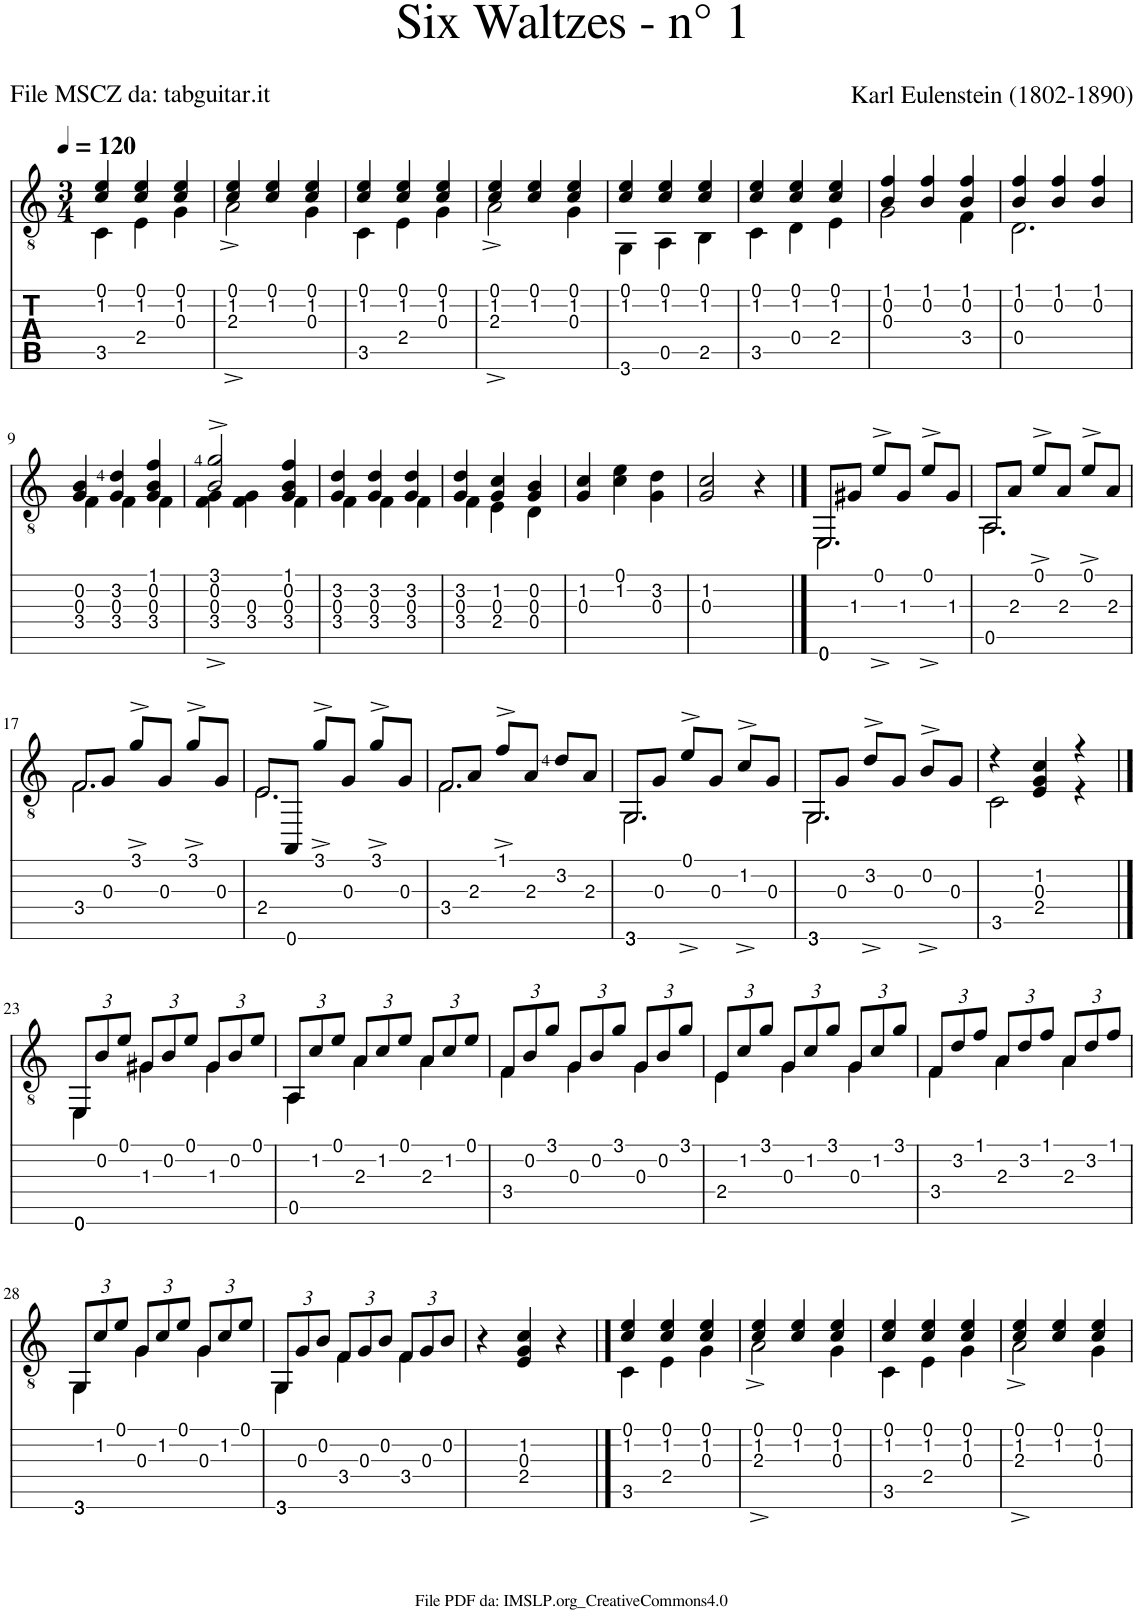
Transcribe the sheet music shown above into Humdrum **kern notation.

**kern	**kern
*part1	*part1
*staff2	*staff1
*I"Guitar	*
*I'Guit.	*
*stria6	*
*	*clefGv2
*k[]	*k[]
*M3/4	*M3/4
*MM120	*MM120
=1	=1
*^	*^
4c 4e	4C	4c/ 4e/	4C\
4c 4e	4E	4c/ 4e/	4E\
4c 4e	4G	4c/ 4e/	4G\
=2	=2	=2	=2
4c 4e	2A^	4c/ 4e/	2A^\
4c 4e	.	4c/ 4e/	.
4c 4e	4G	4c/ 4e/	4G\
=3	=3	=3	=3
4c 4e	4C	4c/ 4e/	4C\
4c 4e	4E	4c/ 4e/	4E\
4c 4e	4G	4c/ 4e/	4G\
=4	=4	=4	=4
4c 4e	2A^	4c/ 4e/	2A^\
4c 4e	.	4c/ 4e/	.
4c 4e	4G	4c/ 4e/	4G\
=5	=5	=5	=5
4c 4e	4GG	4c/ 4e/	4GG\
4c 4e	4AA	4c/ 4e/	4AA\
4c 4e	4BB	4c/ 4e/	4BB\
=6	=6	=6	=6
4c 4e	4C	4c/ 4e/	4C\
4c 4e	4D	4c/ 4e/	4D\
4c 4e	4E	4c/ 4e/	4E\
=7	=7	=7	=7
4B 4f	2G	4B/ 4f/	2G\
4B 4f	.	4B/ 4f/	.
4B 4f	4F	4B/ 4f/	4F\
=8	=8	=8	=8
4B 4f	2.D	4B/ 4f/	2.D\
4B 4f	.	4B/ 4f/	.
4B 4f	.	4B/ 4f/	.
!!LO:LB:g=z	!!
=9	=9	=9	=9
4G 4B	4F	4G/ 4B/	4F\
4G 4d	4F	4G/ 4d/	4F\
4G 4B 4f	4F	4G/ 4B/ 4f/	4F\
=10	=10	=10	=10
2B^ 2g^	4F 4G	2B/^ 2g/^	4F\ 4G\
.	4F 4G	.	4F\ 4G\
4G 4B 4f	4F	4G/ 4B/ 4f/	4F\
=11	=11	=11	=11
4G 4d	4F	4G/ 4d/	4F\
4G 4d	4F	4G/ 4d/	4F\
4G 4d	4F	4G/ 4d/	4F\
=12	=12	=12	=12
4G 4d	4F	4G/ 4d/	4F\
4G 4c	4E	4G/ 4c/	4E\
4G 4B	4D	4G/ 4B/	4D\
*v	*v	*	*
*	*v	*v
=13	=13
4G 4c	4G/ 4c/
4c 4e	4c\ 4e\
4G 4d	4G\ 4d\
=14	=14
2G 2c	2G/ 2c/
4r	4r
==15	==15
*^	*
!	!	!LO:N:head=open
*	*	*^
8EEL	2.EE	8EE/L	2.EE\
8G#J	.	8G#X/J	.
8e^L	.	8e^/L	.
8G#J	.	8G#/J	.
8e^L	.	8e^/L	.
8G#J	.	8G#/J	.
=16	=16	=16	=16
!	!	!LO:N:head=open	!
8AAL	2.AA	8AA/L	2.AA\
8AJ	.	8A/J	.
8e^L	.	8e^/L	.
8AJ	.	8A/J	.
8e^L	.	8e^/L	.
8AJ	.	8A/J	.
!!LO:LB:g=z	!!
=17	=17	=17	=17
!	!	!LO:N:head=open	!
8FL	2.F	8F/L	2.F\
8GJ	.	8G/J	.
8g^L	.	8g^/L	.
8GJ	.	8G/J	.
8g^L	.	8g^/L	.
8GJ	.	8G/J	.
=18	=18	=18	=18
!	!	!LO:N:head=open	!
8EL	2.E	8E/L	2.E\
8AAAJ	.	8AAA/J	.
8g^L	.	8g^/L	.
8GJ	.	8G/J	.
8g^L	.	8g^/L	.
8GJ	.	8G/J	.
=19	=19	=19	=19
!	!	!LO:N:head=open	!
8FL	2.F	8F/L	2.F\
8AJ	.	8A/J	.
8f^L	.	8f^/L	.
8AJ	.	8A/J	.
8dL	.	8d/L	.
8AJ	.	8A/J	.
=20	=20	=20	=20
!	!	!LO:N:head=open	!
8GGL	2.GG	8GG/L	2.GG\
8GJ	.	8G/J	.
8e^L	.	8e^/L	.
8GJ	.	8G/J	.
8c^L	.	8c^/L	.
8GJ	.	8G/J	.
=21	=21	=21	=21
!	!	!LO:N:head=open	!
8GGL	2.GG	8GG/L	2.GG\
8GJ	.	8G/J	.
8d^L	.	8d^/L	.
8GJ	.	8G/J	.
8B^L	.	8B^/L	.
8GJ	.	8G/J	.
=22	=22	=22	=22
4r	2C	4r	2C\
4E 4G 4c	.	4E/ 4G/ 4c/	.
4r	4r	4r	4r
!!LO:LB:g=z	!!
==23	==23	==23	==23
*Xbrackettup	*	*Xbrackettup	*
12EEL	4EE	12EE/L	4EE\
12B	.	12B/	.
12eJ	.	12e/J	.
12G#L	4G#	12G#X/L	4G#\
12B	.	12B/	.
12eJ	.	12e/J	.
12G#L	4G#	12G#/L	4G#\
12B	.	12B/	.
12eJ	.	12e/J	.
=24	=24	=24	=24
12AAL	4AA	12AA/L	4AA\
12c	.	12c/	.
12eJ	.	12e/J	.
12AL	4A	12A/L	4A\
12c	.	12c/	.
12eJ	.	12e/J	.
12AL	4A	12A/L	4A\
12c	.	12c/	.
12eJ	.	12e/J	.
=25	=25	=25	=25
12FL	4F	12F/L	4F\
12B	.	12B/	.
12gJ	.	12g/J	.
12GL	4G	12G/L	4G\
12B	.	12B/	.
12gJ	.	12g/J	.
12GL	4G	12G/L	4G\
12B	.	12B/	.
12gJ	.	12g/J	.
=26	=26	=26	=26
12EL	4E	12E/L	4E\
12c	.	12c/	.
12gJ	.	12g/J	.
12GL	4G	12G/L	4G\
12c	.	12c/	.
12gJ	.	12g/J	.
12GL	4G	12G/L	4G\
12c	.	12c/	.
12gJ	.	12g/J	.
=27	=27	=27	=27
12FL	4F	12F/L	4F\
12d	.	12d/	.
12fJ	.	12f/J	.
12AL	4A	12A/L	4A\
12d	.	12d/	.
12fJ	.	12f/J	.
12AL	4A	12A/L	4A\
12d	.	12d/	.
12fJ	.	12f/J	.
!!LO:LB:g=z	!!
=28	=28	=28	=28
12GGL	4GG	12GG/L	4GG\
12c	.	12c/	.
12eJ	.	12e/J	.
12GL	4G	12G/L	4G\
12c	.	12c/	.
12eJ	.	12e/J	.
12GL	4G	12G/L	4G\
12c	.	12c/	.
12eJ	.	12e/J	.
=29	=29	=29	=29
12GGL	4GG	12GG/L	4GG\
12G	.	12G/	.
12BJ	.	12B/J	.
12FL	4F	12F/L	4F\
12G	.	12G/	.
12BJ	.	12B/J	.
12FL	4F	12F/L	4F\
12G	.	12G/	.
12BJ	.	12B/J	.
*v	*v	*	*
*	*v	*v
=30	=30
4r	4r
4E 4G 4c	4E/ 4G/ 4c/
4r	4r
==31	==31
*^	*^
4c 4e	4C	4c/ 4e/	4C\
4c 4e	4E	4c/ 4e/	4E\
4c 4e	4G	4c/ 4e/	4G\
=32	=32	=32	=32
4c 4e	2A^	4c/ 4e/	2A^\
4c 4e	.	4c/ 4e/	.
4c 4e	4G	4c/ 4e/	4G\
=33	=33	=33	=33
4c 4e	4C	4c/ 4e/	4C\
4c 4e	4E	4c/ 4e/	4E\
4c 4e	4G	4c/ 4e/	4G\
=34	=34	=34	=34
4c 4e	2A^	4c/ 4e/	2A^\
4c 4e	.	4c/ 4e/	.
4c 4e	4G	4c/ 4e/	4G\
*v	*v	*	*
*	*v	*v
=	=
*-	*-
